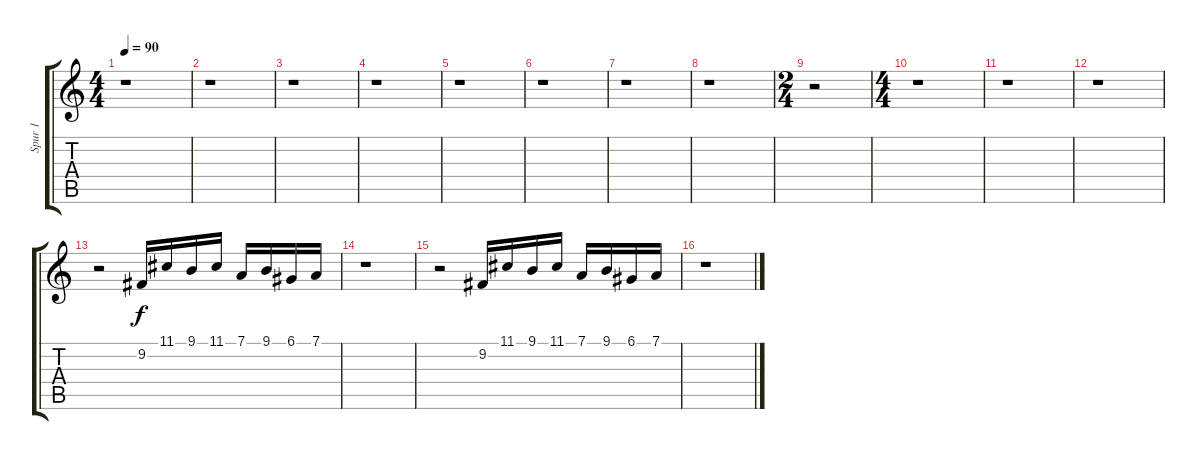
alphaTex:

\track ("Spur 1" "Spur 1") {instrument harpsichord}
\staff {score tabs}
\tuning (D4 A3 F3 C3 G2 C2) {hide}
\ts (4 4)
\tempo 90
\clef g2
\ks c
r.1{dy f} |
r.1 |
r.1 |
r.1 |
r.1 |
r.1 |
r.1 |
r.1 |
\ts (2 4)
r.2 |
\ts (4 4)
r.1 |
r.1 |
r.1 |
r.2 9.2.16 11.1.16 9.1.16 11.1.16 7.1.16 9.1.16 6.1.16 7.1.16 |
r.1 |
r.2 9.2.16 11.1.16 9.1.16 11.1.16 7.1.16 9.1.16 6.1.16 7.1.16 |
r.1
